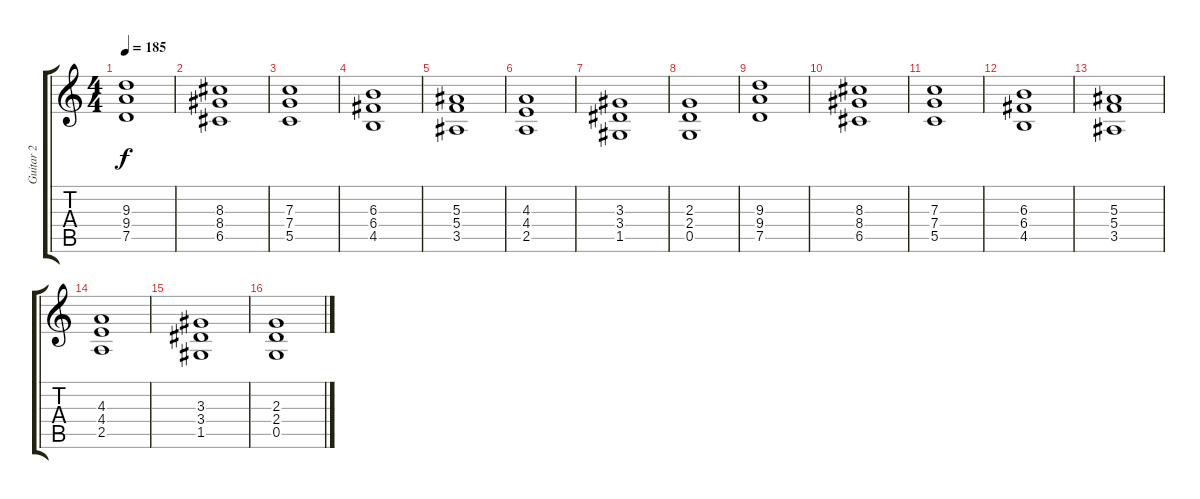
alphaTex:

\track ("Guitar 2" "Guitar 2") {instrument distortionguitar}
\staff {score tabs}
\tuning (D4 A3 F3 C3 G2 D2) {hide}
\ts (4 4)
\tempo 185
\clef g2
\ks c
(9.3 9.4 7.5).1{dy f} |
(8.3 8.4 6.5).1 |
(7.3 7.4 5.5).1 |
(6.3 6.4 4.5).1 |
(5.3 5.4 3.5).1 |
(4.3 4.4 2.5).1 |
(3.3 3.4 1.5).1 |
(2.3 2.4 0.5).1 |
(9.3 9.4 7.5).1 |
(8.3 8.4 6.5).1 |
(7.3 7.4 5.5).1 |
(6.3 6.4 4.5).1 |
(5.3 5.4 3.5).1 |
(4.3 4.4 2.5).1 |
(3.3 3.4 1.5).1 |
(2.3 2.4 0.5).1
